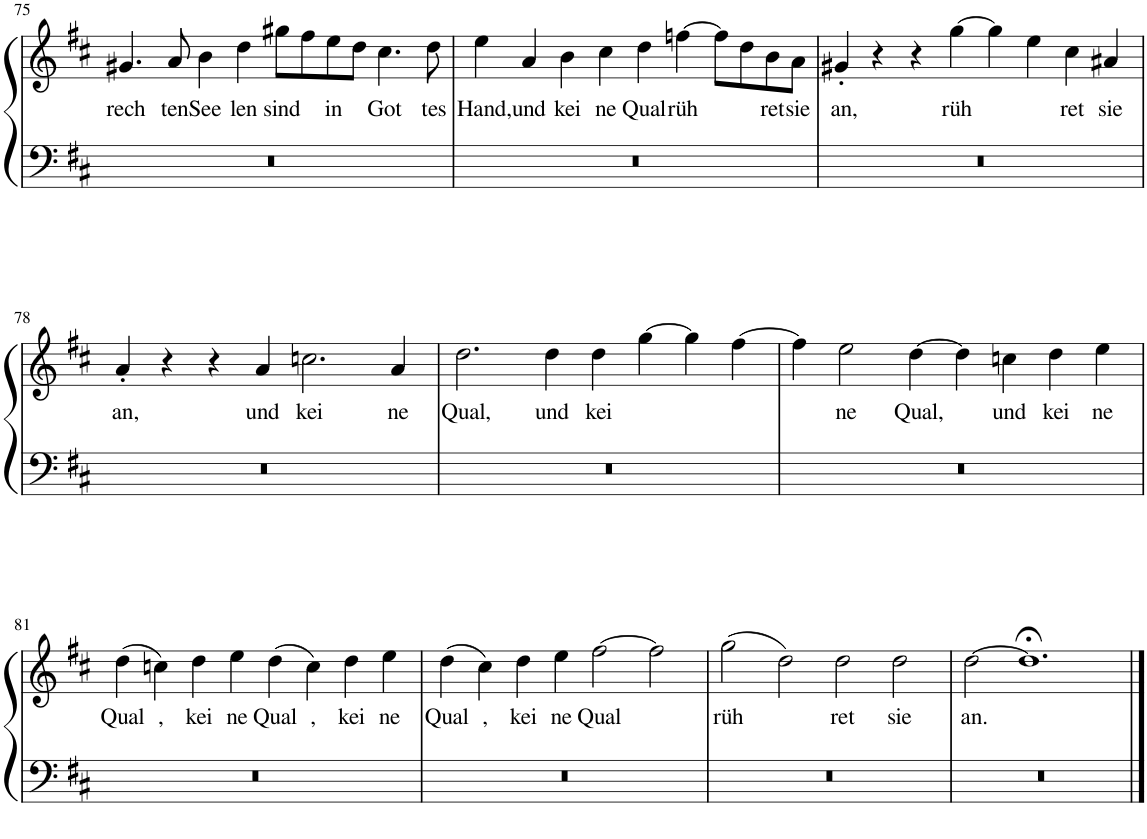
**kern	**kern	**text
*part1	*part1	*part1
*staff2	*staff1	*staff1
*I"Piano	*	*
*I'Pno.	*	*
!!LO:PB:g=z
*clefF4	*clefG2	*
*k[f#c#]	*k[f#c#]	*
*M4/2	*M4/2	*
=75	=75	=75
!	!	!LO:LY:b
0r	4.g#X/	rech
!	!	!LO:LY:b
.	8a/	ten
!	!	!LO:LY:b
.	4b\	See
!	!	!LO:LY:b
.	4dd\	len
!	!	!LO:LY:b
.	8gg#X\L	sind
.	8ff#\	.
!	!	!LO:LY:b
.	8ee\	in
.	8dd\J	.
!	!	!LO:LY:b
.	4.cc#\	Got
!	!	!LO:LY:b
.	8dd\	tes
=76	=76	=76
!	!	!LO:LY:b
0r	4ee\	Hand,
!	!	!LO:LY:b
.	4a/	und
!	!	!LO:LY:b
.	4b\	kei
!	!	!LO:LY:b
.	4cc#\	ne
!	!	!LO:LY:b
.	4dd\	Qual
!	!	!LO:LY:b
.	[4ffn\	rüh
.	8ff\L]	.
.	8dd\	.
!	!	!LO:LY:b
.	8b\	ret
!	!	!LO:LY:b
.	8a\J	sie
=77	=77	=77
!	!	!LO:LY:b
0r	4g#X'/	an,
.	4r	.
.	4r	.
!	!	!LO:LY:b
.	[4gg\	rüh
.	4gg\]	.
.	4ee\	.
!	!	!LO:LY:b
.	4cc#\	ret
!	!	!LO:LY:b
.	4a#X/	sie
!!LO:LB:g=z
=78	=78	=78
!	!	!LO:LY:b
0r	4a'/	an,
.	4r	.
.	4r	.
!	!	!LO:LY:b
.	4a/	und
!	!	!LO:LY:b
.	2.ccn\	kei
!	!	!LO:LY:b
.	4a/	ne
=79	=79	=79
!	!	!LO:LY:b
0r	2.dd\	Qual,
!	!	!LO:LY:b
.	4dd\	und
!	!	!LO:LY:b
.	4dd\	kei
.	[4gg\	.
.	4gg\]	.
.	[4ff#\	.
=80	=80	=80
0r	4ff#\]	.
!	!	!LO:LY:b
.	2ee\	ne
!	!	!LO:LY:b
.	[4dd\	Qual,
.	4dd\]	.
!	!	!LO:LY:b
.	4ccn\	und
!	!	!LO:LY:b
.	4dd\	kei
!	!	!LO:LY:b
.	4ee\	ne
!!LO:LB:g=z
=81	=81	=81
!	!	!LO:LY:b
0r	(4dd\	Qual
!	!	!LO:LY:b
.	4ccn\)	,
!	!	!LO:LY:b
.	4dd\	kei
!	!	!LO:LY:b
.	4ee\	ne
!	!	!LO:LY:b
.	(4dd\	Qual
!	!	!LO:LY:b
.	4cc\)	,
!	!	!LO:LY:b
.	4dd\	kei
!	!	!LO:LY:b
.	4ee\	ne
=82	=82	=82
!	!	!LO:LY:b
0r	(4dd\	Qual
!	!	!LO:LY:b
.	4cc#\)	,
!	!	!LO:LY:b
.	4dd\	kei
!	!	!LO:LY:b
.	4ee\	ne
!	!	!LO:LY:b
.	[2ff#\	Qual
.	2ff#\]	.
=83	=83	=83
!	!	!LO:LY:b
0r	(2gg\	rüh
.	2dd\)	.
!	!	!LO:LY:b
.	2dd\	ret
!	!	!LO:LY:b
.	2dd\	sie
=84	=84	=84
!	!	!LO:LY:b
0r	[2dd\	an.
.	1.dd;<]	.
==	==	==
*-	*-	*-
